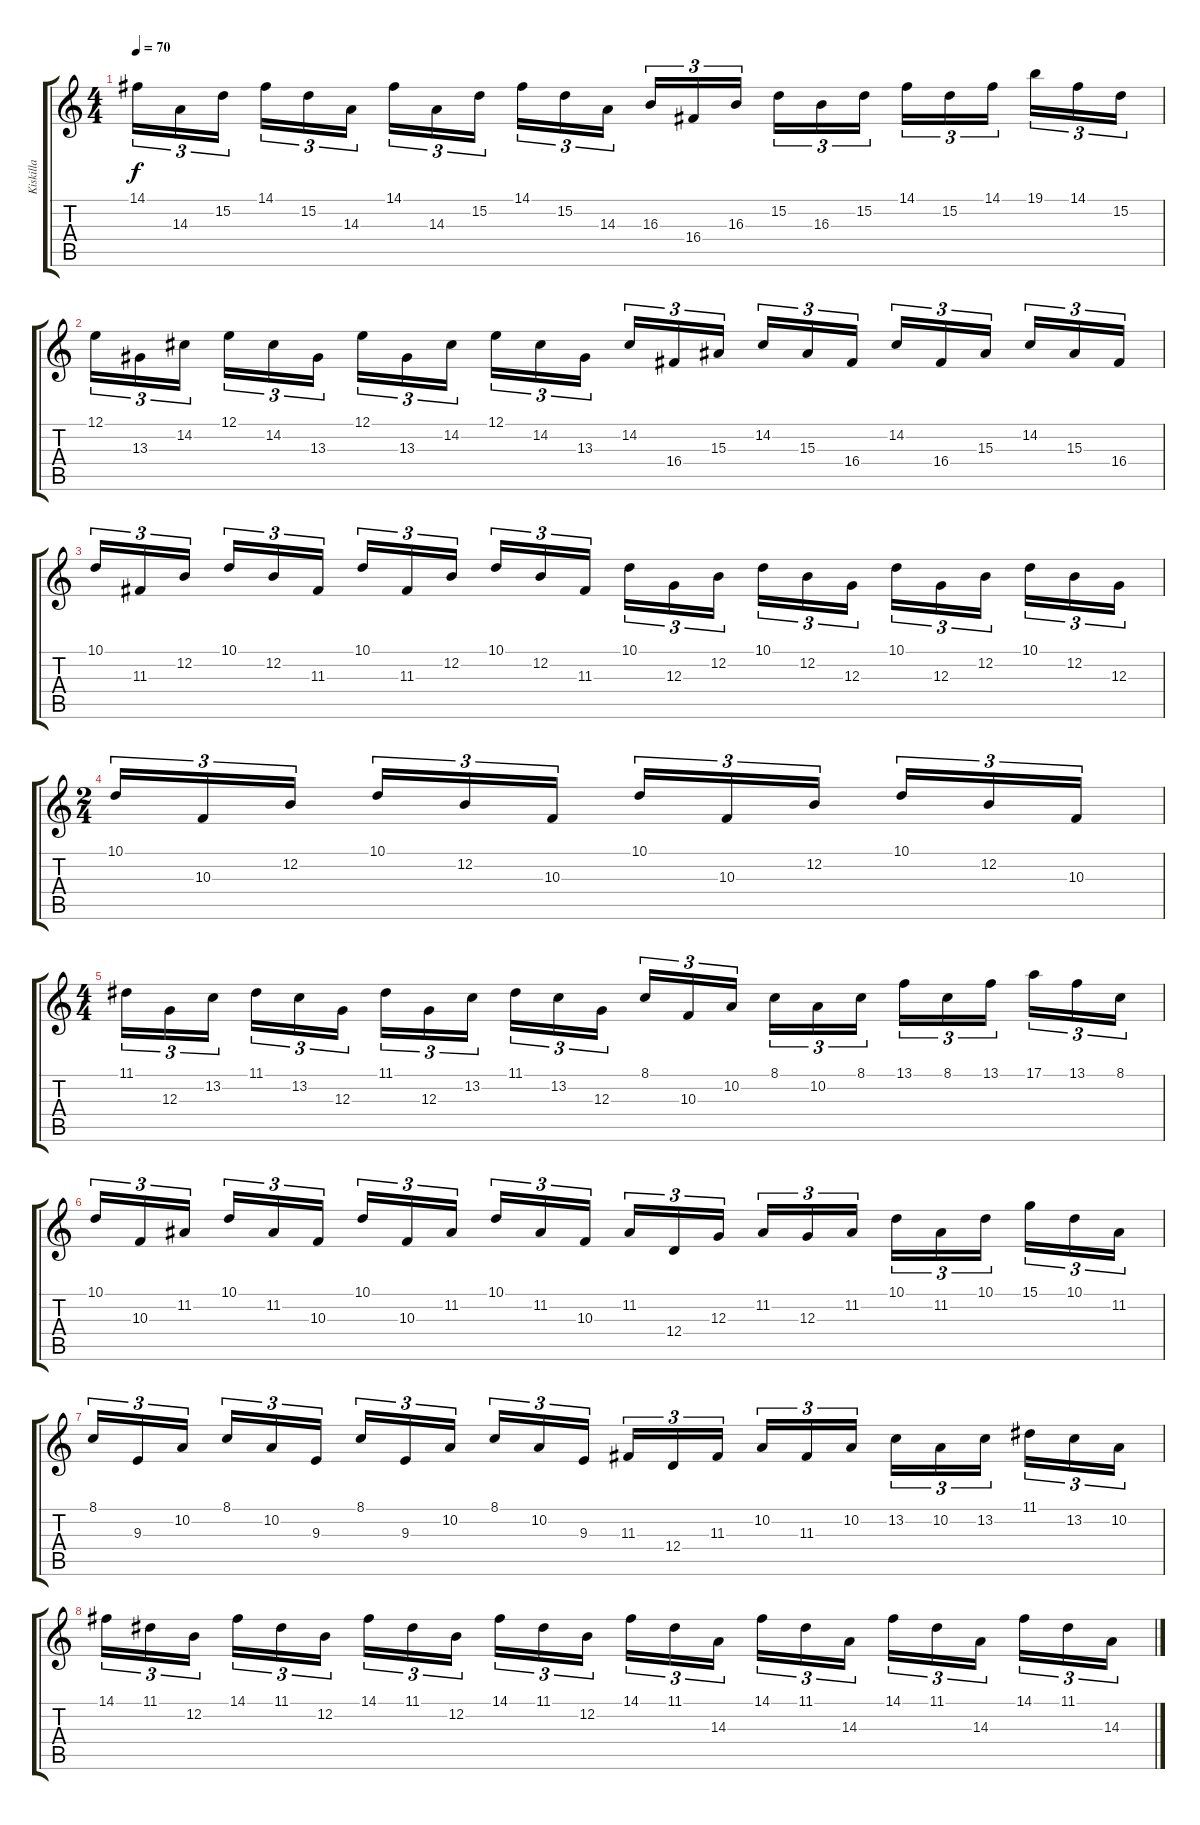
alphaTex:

\track ("Kiskilla" "Kiskilla") {instrument stringensemble1}
\staff {score tabs}
\tuning (E4 B3 G3 D3 A2 E2) {hide}
\ts (4 4)
\tempo 70
\clef g2
\ks c
14.1.16{tu (3 2) dy f} 14.3.16{tu (3 2)} 15.2.16{tu (3 2)} 14.1.16{tu (3 2)} 15.2.16{tu (3 2)} 14.3.16{tu (3 2)} 14.1.16{tu (3 2)} 14.3.16{tu (3 2)} 15.2.16{tu (3 2)} 14.1.16{tu (3 2)} 15.2.16{tu (3 2)} 14.3.16{tu (3 2)} 16.3.16{tu (3 2)} 16.4.16{tu (3 2)} 16.3.16{tu (3 2)} 15.2.16{tu (3 2)} 16.3.16{tu (3 2)} 15.2.16{tu (3 2)} 14.1.16{tu (3 2)} 15.2.16{tu (3 2)} 14.1.16{tu (3 2)} 19.1.16{tu (3 2)} 14.1.16{tu (3 2)} 15.2.16{tu (3 2)} |
12.1.16{tu (3 2)} 13.3.16{tu (3 2)} 14.2.16{tu (3 2)} 12.1.16{tu (3 2)} 14.2.16{tu (3 2)} 13.3.16{tu (3 2)} 12.1.16{tu (3 2)} 13.3.16{tu (3 2)} 14.2.16{tu (3 2)} 12.1.16{tu (3 2)} 14.2.16{tu (3 2)} 13.3.16{tu (3 2)} 14.2.16{tu (3 2)} 16.4.16{tu (3 2)} 15.3.16{tu (3 2)} 14.2.16{tu (3 2)} 15.3.16{tu (3 2)} 16.4.16{tu (3 2)} 14.2.16{tu (3 2)} 16.4.16{tu (3 2)} 15.3.16{tu (3 2)} 14.2.16{tu (3 2)} 15.3.16{tu (3 2)} 16.4.16{tu (3 2)} |
10.1.16{tu (3 2)} 11.3.16{tu (3 2)} 12.2.16{tu (3 2)} 10.1.16{tu (3 2)} 12.2.16{tu (3 2)} 11.3.16{tu (3 2)} 10.1.16{tu (3 2)} 11.3.16{tu (3 2)} 12.2.16{tu (3 2)} 10.1.16{tu (3 2)} 12.2.16{tu (3 2)} 11.3.16{tu (3 2)} 10.1.16{tu (3 2)} 12.3.16{tu (3 2)} 12.2.16{tu (3 2)} 10.1.16{tu (3 2)} 12.2.16{tu (3 2)} 12.3.16{tu (3 2)} 10.1.16{tu (3 2)} 12.3.16{tu (3 2)} 12.2.16{tu (3 2)} 10.1.16{tu (3 2)} 12.2.16{tu (3 2)} 12.3.16{tu (3 2)} |
\ts (2 4)
10.1.16{tu (3 2)} 10.3.16{tu (3 2)} 12.2.16{tu (3 2)} 10.1.16{tu (3 2)} 12.2.16{tu (3 2)} 10.3.16{tu (3 2)} 10.1.16{tu (3 2)} 10.3.16{tu (3 2)} 12.2.16{tu (3 2)} 10.1.16{tu (3 2)} 12.2.16{tu (3 2)} 10.3.16{tu (3 2)} |
\ts (4 4)
11.1.16{tu (3 2)} 12.3.16{tu (3 2)} 13.2.16{tu (3 2)} 11.1.16{tu (3 2)} 13.2.16{tu (3 2)} 12.3.16{tu (3 2)} 11.1.16{tu (3 2)} 12.3.16{tu (3 2)} 13.2.16{tu (3 2)} 11.1.16{tu (3 2)} 13.2.16{tu (3 2)} 12.3.16{tu (3 2)} 8.1.16{tu (3 2)} 10.3.16{tu (3 2)} 10.2.16{tu (3 2)} 8.1.16{tu (3 2)} 10.2.16{tu (3 2)} 8.1.16{tu (3 2)} 13.1.16{tu (3 2)} 8.1.16{tu (3 2)} 13.1.16{tu (3 2)} 17.1.16{tu (3 2)} 13.1.16{tu (3 2)} 8.1.16{tu (3 2)} |
10.1.16{tu (3 2)} 10.3.16{tu (3 2)} 11.2.16{tu (3 2)} 10.1.16{tu (3 2)} 11.2.16{tu (3 2)} 10.3.16{tu (3 2)} 10.1.16{tu (3 2)} 10.3.16{tu (3 2)} 11.2.16{tu (3 2)} 10.1.16{tu (3 2)} 11.2.16{tu (3 2)} 10.3.16{tu (3 2)} 11.2.16{tu (3 2)} 12.4.16{tu (3 2)} 12.3.16{tu (3 2)} 11.2.16{tu (3 2)} 12.3.16{tu (3 2)} 11.2.16{tu (3 2)} 10.1.16{tu (3 2)} 11.2.16{tu (3 2)} 10.1.16{tu (3 2)} 15.1.16{tu (3 2)} 10.1.16{tu (3 2)} 11.2.16{tu (3 2)} |
8.1.16{tu (3 2)} 9.3.16{tu (3 2)} 10.2.16{tu (3 2)} 8.1.16{tu (3 2)} 10.2.16{tu (3 2)} 9.3.16{tu (3 2)} 8.1.16{tu (3 2)} 9.3.16{tu (3 2)} 10.2.16{tu (3 2)} 8.1.16{tu (3 2)} 10.2.16{tu (3 2)} 9.3.16{tu (3 2)} 11.3.16{tu (3 2)} 12.4.16{tu (3 2)} 11.3.16{tu (3 2)} 10.2.16{tu (3 2)} 11.3.16{tu (3 2)} 10.2.16{tu (3 2)} 13.2.16{tu (3 2)} 10.2.16{tu (3 2)} 13.2.16{tu (3 2)} 11.1.16{tu (3 2)} 13.2.16{tu (3 2)} 10.2.16{tu (3 2)} |
14.1.16{tu (3 2)} 11.1.16{tu (3 2)} 12.2.16{tu (3 2)} 14.1.16{tu (3 2)} 11.1.16{tu (3 2)} 12.2.16{tu (3 2)} 14.1.16{tu (3 2)} 11.1.16{tu (3 2)} 12.2.16{tu (3 2)} 14.1.16{tu (3 2)} 11.1.16{tu (3 2)} 12.2.16{tu (3 2)} 14.1.16{tu (3 2)} 11.1.16{tu (3 2)} 14.3.16{tu (3 2)} 14.1.16{tu (3 2)} 11.1.16{tu (3 2)} 14.3.16{tu (3 2)} 14.1.16{tu (3 2)} 11.1.16{tu (3 2)} 14.3.16{tu (3 2)} 14.1.16{tu (3 2)} 11.1.16{tu (3 2)} 14.3.16{tu (3 2)}
